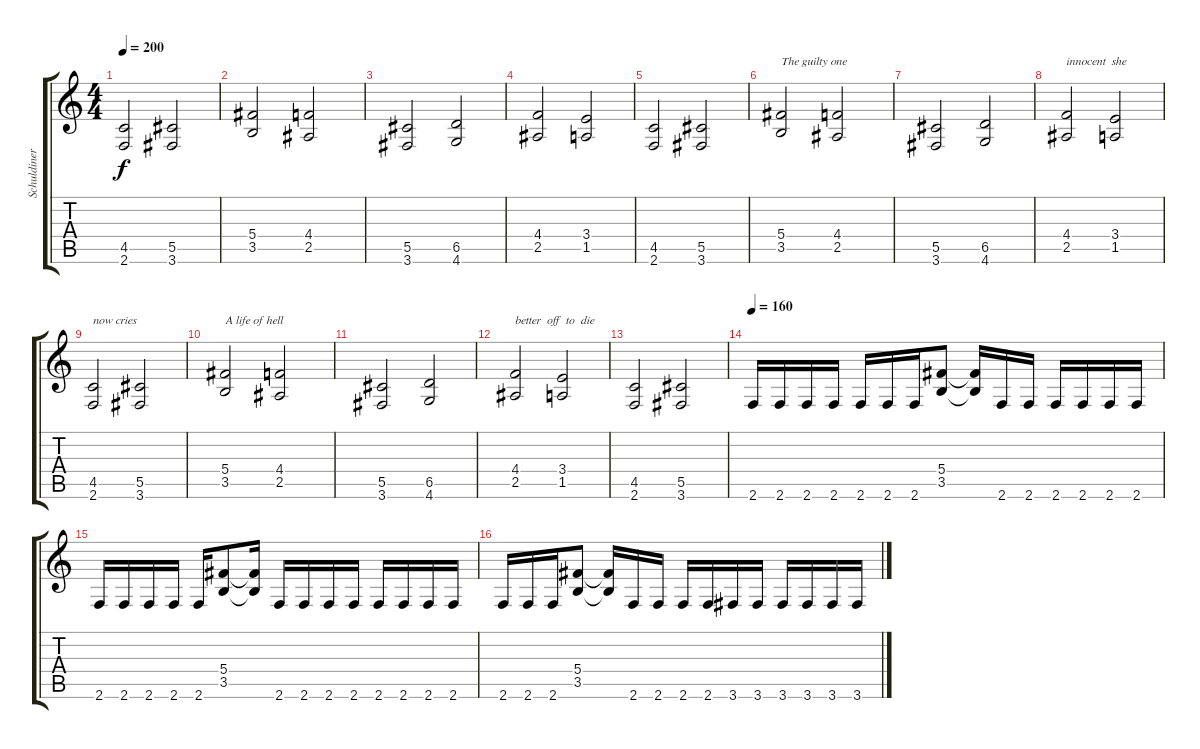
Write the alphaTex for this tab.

\track ("Schuldiner" "Schuldiner") {instrument distortionguitar}
\staff {score tabs}
\tuning (Eb4 Bb3 Gb3 Db3 Ab2 Eb2) {hide}
\ts (4 4)
\tempo 200
\clef g2
\ks c
(4.5 2.6).2{dy f} (5.5 3.6).2 |
(5.4 3.5).2 (4.4 2.5).2 |
(5.5 3.6).2 (6.5 4.6).2 |
(4.4 2.5).2 (3.4 1.5).2 |
(4.5 2.6).2 (5.5 3.6).2 |
(5.4 3.5).2{txt "The guilty one"} (4.4 2.5).2 |
(5.5 3.6).2 (6.5 4.6).2 |
(4.4 2.5).2{txt "innocent  she  "} (3.4 1.5).2 |
(4.5 2.6).2{txt "now cries"} (5.5 3.6).2 |
(5.4 3.5).2{txt "A life of hell"} (4.4 2.5).2 |
(5.5 3.6).2 (6.5 4.6).2 |
(4.4 2.5).2{txt "better  off  to  die"} (3.4 1.5).2 |
(4.5 2.6).2 (5.5 3.6).2 |
\tempo 160
2.6.16 2.6.16 2.6.16 2.6.16 2.6.16 2.6.16 2.6.16 (5.4 3.5).8 (5.4{t} 3.5{t}).16 2.6.16 2.6.16 2.6.16 2.6.16 2.6.16 2.6.16 |
2.6.16 2.6.16 2.6.16 2.6.16 2.6.16 (5.4 3.5).8 (5.4{t} 3.5{t}).16 2.6.16 2.6.16 2.6.16 2.6.16 2.6.16 2.6.16 2.6.16 2.6.16 |
2.6.16 2.6.16 2.6.16 (5.4 3.5).8 (5.4{t} 3.5{t}).16 2.6.16 2.6.16 2.6.16 2.6.16 3.6.16 3.6.16 3.6.16 3.6.16 3.6.16 3.6.16
